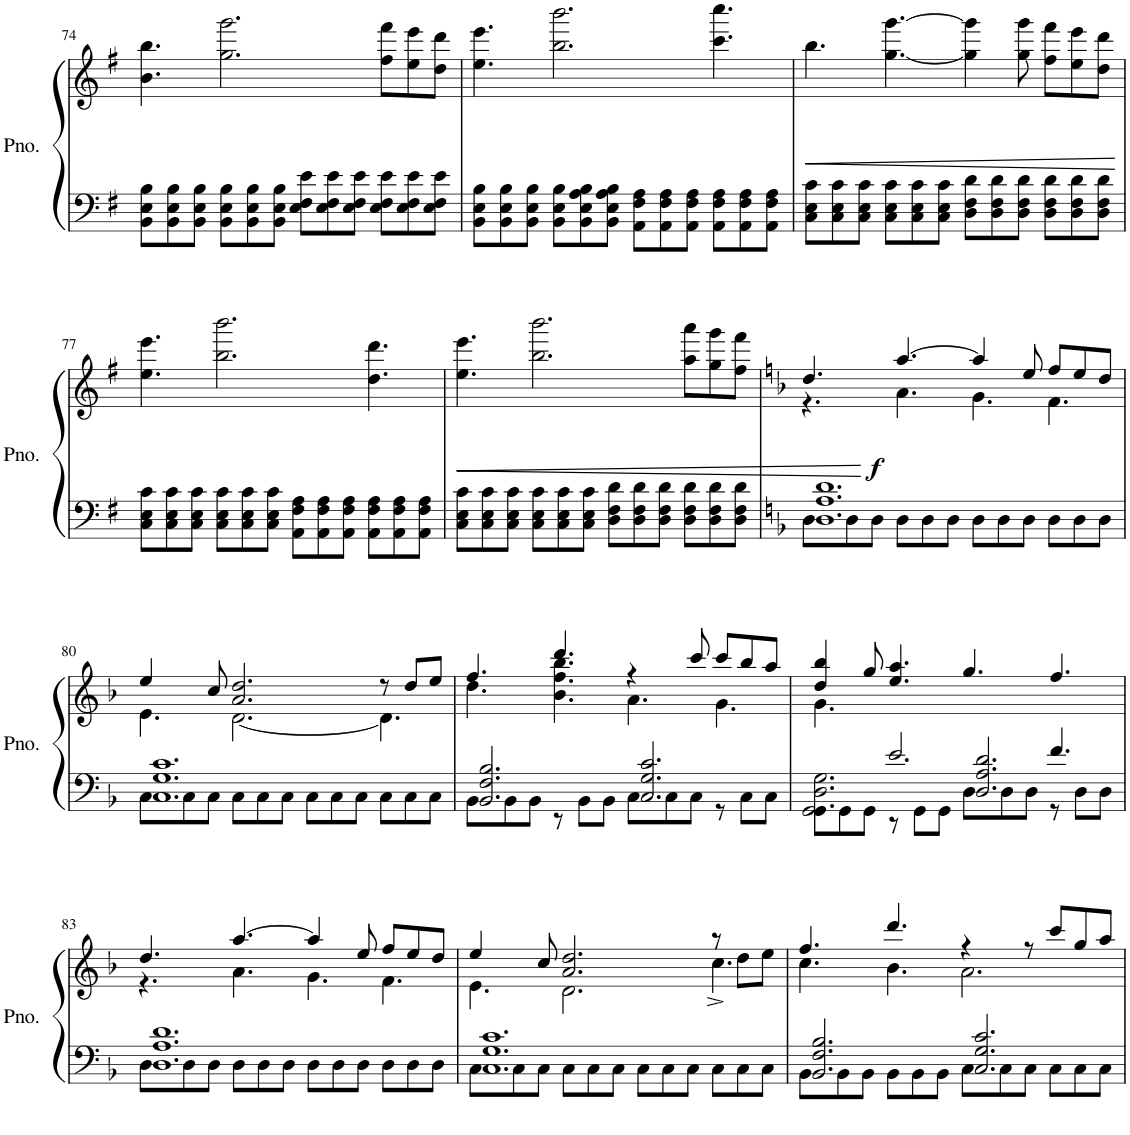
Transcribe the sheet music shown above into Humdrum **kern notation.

**kern	**kern	**dynam
*part1	*part1	*part1
*staff2	*staff1	*staff1/2
*I"Piano	*	*
*I'Pno.	*	*
!!LO:PB:g=z
*clefF4	*clefG2	*
*k[f#]	*k[f#]	*
*M12/8	*M12/8	*
=74	=74	=74
8BB\ 8E\ 8B\L	4.b\ 4.bb\	.
8BB\ 8E\ 8B\	.	.
8BB\ 8E\ 8B\J	.	.
8BB\ 8E\ 8B\L	2.gg\ 2.ggg\	.
8BB\ 8E\ 8B\	.	.
8BB\ 8E\ 8B\J	.	.
8E\ 8F#\ 8e\L	.	.
8E\ 8F#\ 8e\	.	.
8E\ 8F#\ 8e\J	.	.
8E\ 8F#\ 8e\L	8ff#\ 8fff#\L	.
8E\ 8F#\ 8e\	8ee\ 8eee\	.
8E\ 8F#\ 8e\J	8dd\ 8ddd\J	.
=75	=75	=75
8BB\ 8E\ 8B\L	4.ee\ 4.eee\	.
8BB\ 8E\ 8B\	.	.
8BB\ 8E\ 8B\J	.	.
8BB\ 8E\ 8B\L	2.bb\ 2.bbb\	.
8BB\ 8E\ 8A\ 8B\	.	.
8BB\ 8E\ 8A\ 8B\J	.	.
8AA\ 8F#\ 8A\L	.	.
8AA\ 8F#\ 8A\	.	.
8AA\ 8F#\ 8A\J	.	.
8AA\ 8F#\ 8A\L	4.ccc\ 4.cccc\	.
8AA\ 8F#\ 8A\	.	.
8AA\ 8F#\ 8A\J	.	.
=76	=76	=76
!	!	!LO:HP:b
8C\ 8E\ 8c\L	4.bb\	<
8C\ 8E\ 8c\	.	.
8C\ 8E\ 8c\J	.	.
8C\ 8E\ 8c\L	[4.gg\ [4.ggg\	.
8C\ 8E\ 8c\	.	.
8C\ 8E\ 8c\J	.	.
8D\ 8F#\ 8d\L	4gg\] 4ggg\]	.
8D\ 8F#\ 8d\	.	.
8D\ 8F#\ 8d\J	8gg\ 8ggg\	.
8D\ 8F#\ 8d\L	8ff#\ 8fff#\L	.
8D\ 8F#\ 8d\	8ee\ 8eee\	.
8D\ 8F#\ 8d\J	8dd\ 8ddd\J	.
.	.	[
!!LO:LB:g=z
=77	=77	=77
8C\ 8E\ 8c\L	4.ee\ 4.eee\	.
8C\ 8E\ 8c\	.	.
8C\ 8E\ 8c\J	.	.
8C\ 8E\ 8c\L	2.bb\ 2.bbb\	.
8C\ 8E\ 8c\	.	.
8C\ 8E\ 8c\J	.	.
8AA\ 8F#\ 8A\L	.	.
8AA\ 8F#\ 8A\	.	.
8AA\ 8F#\ 8A\J	.	.
8AA\ 8F#\ 8A\L	4.dd\ 4.ddd\	.
8AA\ 8F#\ 8A\	.	.
8AA\ 8F#\ 8A\J	.	.
=78	=78	=78
!	!	!LO:HP:b
8C\ 8E\ 8c\L	4.ee\ 4.eee\	<
8C\ 8E\ 8c\	.	.
8C\ 8E\ 8c\J	.	.
8C\ 8E\ 8c\L	2.bb\ 2.bbb\	.
8C\ 8E\ 8c\	.	.
8C\ 8E\ 8c\J	.	.
8D\ 8F#\ 8d\L	.	.
8D\ 8F#\ 8d\	.	.
8D\ 8F#\ 8d\J	.	.
8D\ 8F#\ 8d\L	8aa\ 8aaa\L	.
8D\ 8F#\ 8d\	8gg\ 8ggg\	.
8D\ 8F#\ 8d\J	8ff#\ 8fff#\J	.
.	.	[
=79	=79	=79
*k[b-]	*k[b-]	*
*^	*^	*
!	!	!	!	!LO:DY:b
1.D 1.A 1.d	8D\L	4.dd/	4.r	f
.	8D\	.	.	.
.	8D\J	.	.	.
.	8D\L	[4.aa/	4.a\	.
.	8D\	.	.	.
.	8D\J	.	.	.
.	8D\L	4aa/]	4.g\	.
.	8D\	.	.	.
.	8D\J	8ee/	.	.
.	8D\L	8ff/L	4.f\	.
.	8D\	8ee/	.	.
.	8D\J	8dd/J	.	.
!!LO:LB:g=z	!!
=80	=80	=80	=80	=80
1.C 1.G 1.c	8C\L	4ee/	4.e\	.
.	8C\	.	.	.
.	8C\J	8cc/	.	.
.	8C\L	2.a/ 2.dd/	[2.d\	.
.	8C\	.	.	.
.	8C\J	.	.	.
.	8C\L	.	.	.
.	8C\	.	.	.
.	8C\J	.	.	.
.	8C\L	8r	4.d\]	.
.	8C\	8dd/L	.	.
.	8C\J	8ee/J	.	.
=81	=81	=81	=81	=81
2.BB-/ 2.F/ 2.B-/	8BB-\L	4.ff/	4.dd\	.
.	8BB-\	.	.	.
.	8BB-\J	.	.	.
.	8r	4.ddd/	4.b-\ 4.ff\ 4.bb-\	.
.	8BB-\L	.	.	.
.	8BB-\J	.	.	.
2.C/ 2.G/ 2.c/	8C\L	4r	4.a\	.
.	8C\	.	.	.
.	8C\J	8ccc/	.	.
.	8r	8ccc/L	4.g\	.
.	8C\L	8bb-/	.	.
.	8C\J	8aa/J	.	.
=82	=82	=82	=82	=82
*	*^	*	*	*
4.ryy	2.GG\ 2.D\ 2.G\	8GG\L	4dd/ 4bb-/	4.g\	.
.	.	8GG\	.	.	.
.	.	8GG\J	8gg/	.	.
2.e/	.	8r	4.ee/ 4.aa/	1ryy	.
.	.	8GG\L	.	.	.
.	.	8GG\J	.	.	.
.	2.D/ 2.A/ 2.d/	8D\L	4.gg/	.	.
.	.	8D\	.	.	.
.	.	8D\J	.	.	.
4.f/	.	8r	4.ff/	.	.
.	.	8D\L	.	.	.
.	.	8D\J	.	8ryy	.
*	*v	*v	*	*	*
!!LO:LB:g=z	!!
=83	=83	=83	=83	=83
1.D 1.A 1.d	8D\L	4.dd/	4.r	.
.	8D\	.	.	.
.	8D\J	.	.	.
.	8D\L	[4.aa/	4.a\	.
.	8D\	.	.	.
.	8D\J	.	.	.
.	8D\L	4aa/]	4.g\	.
.	8D\	.	.	.
.	8D\J	8ee/	.	.
.	8D\L	8ff/L	4.f\	.
.	8D\	8ee/	.	.
.	8D\J	8dd/J	.	.
=84	=84	=84	=84	=84
1.C 1.G 1.c	8C\L	4ee/	4.e\	.
.	8C\	.	.	.
.	8C\J	8cc/	.	.
.	8C\L	2.a/ 2.dd/	2.d\	.
.	8C\	.	.	.
.	8C\J	.	.	.
.	8C\L	.	.	.
.	8C\	.	.	.
.	8C\J	.	.	.
.	8C\L	8r	4.cc^\	.
.	8C\	8dd\L	.	.
.	8C\J	8ee\J	.	.
=85	=85	=85	=85	=85
2.BB-/ 2.F/ 2.B-/	8BB-\L	4.ff/	4.cc\	.
.	8BB-\	.	.	.
.	8BB-\J	.	.	.
.	8BB-\L	4.ddd/	4.b-\	.
.	8BB-\	.	.	.
.	8BB-\J	.	.	.
2.C/ 2.G/ 2.c/	8C\L	4r	2.a\	.
.	8C\	.	.	.
.	8C\J	8r	.	.
.	8C\L	8ccc/L	.	.
.	8C\	8gg/	.	.
.	8C\J	8aa/J	.	.
*v	*v	*	*	*
*	*v	*v	*
=	=	=
*-	*-	*-
